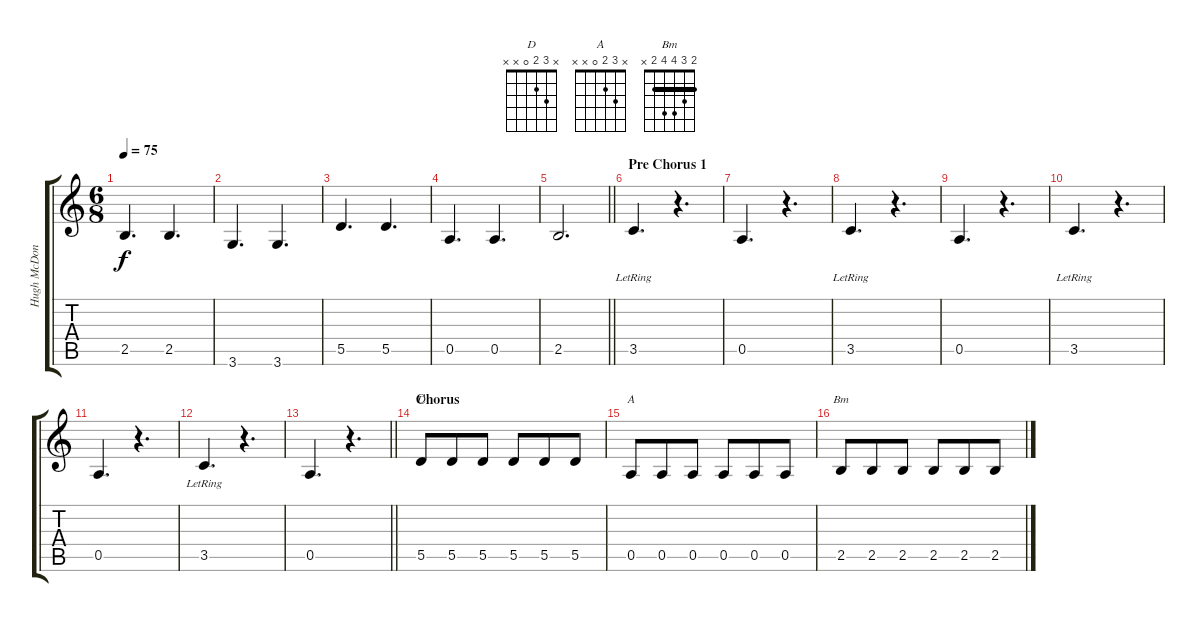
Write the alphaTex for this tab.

\track ("Hugh McDonald" "Hugh McDon") {instrument electricbassfinger}
\staff {score tabs}
\tuning (E4 B3 G3 D3 A2 E2) {hide}
\chord ("D" x 3 2 0 x x)
\chord ("A" x 3 2 0 x x)
\chord ("Bm" 2 3 4 4 2 x) {barre 2}
\ts (6 8)
\tempo 75
\clef g2
\ks c
2.5.4{d dy f} 2.5.4{d} |
3.6.4{d} 3.6.4{d} |
5.5.4{d} 5.5.4{d} |
0.5.4{d} 0.5.4{d} |
\barLineRight lightlight
2.5.2{d} |
\section ("" "Pre Chorus 1")
3.5{lr}.4{d} r.4{d} |
0.5.4{d} r.4{d} |
3.5{lr}.4{d} r.4{d} |
0.5.4{d} r.4{d} |
3.5{lr}.4{d} r.4{d} |
0.5.4{d} r.4{d} |
3.5{lr}.4{d} r.4{d} |
\barLineRight lightlight
0.5.4{d} r.4{d} |
\section ("" "Chorus")
5.5.8{ch "D"} 5.5.8 5.5.8 5.5.8 5.5.8 5.5.8 |
0.5.8{ch "A"} 0.5.8 0.5.8 0.5.8 0.5.8 0.5.8 |
2.5.8{ch "Bm"} 2.5.8 2.5.8 2.5.8 2.5.8 2.5.8
